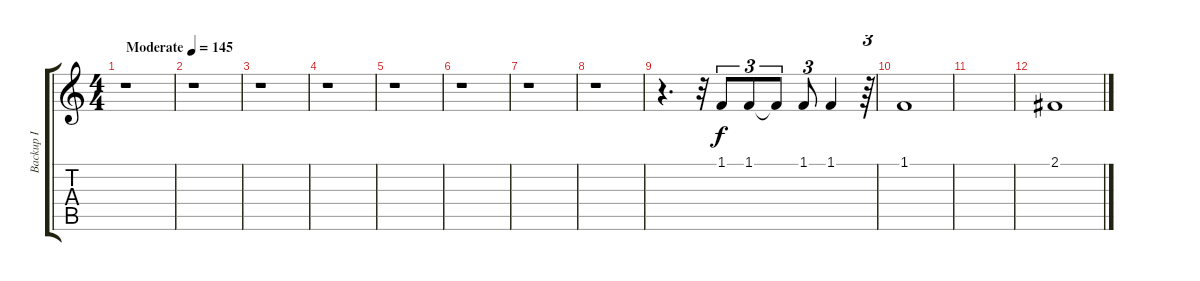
\track ("Backup I" "Backup I") {instrument tenorsax}
\staff {score tabs}
\tuning (E4 B3 G3 D3 A2 E2) {hide}
\ts (4 4)
\tempo (145 "Moderate")
\clef g2
\ks c
r.1{dy f instrument tenorsax} |
r.1 |
r.1 |
r.1 |
r.1 |
r.1 |
r.1 |
r.1 |
r.4{d} r.32 1.1.8{tu (3 2)} 1.1.8{tu (3 2)} 1.1{t}.8{tu (3 2)} 1.1.8{tu (3 2)} 1.1.4 r.64{tu (3 2)} |
1.1.1 |
|
2.1.1
